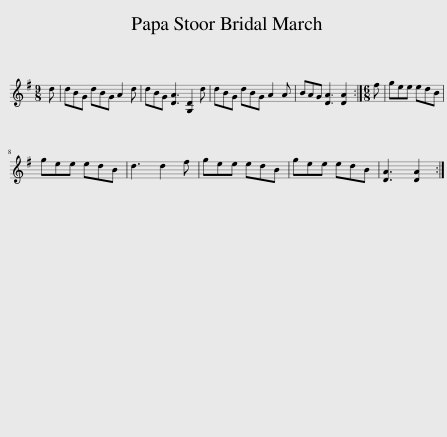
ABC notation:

X:1
L:1/8
M:9/8
I:linebreak $
K:G
V:1 treble
V:1
 d | dBG dBG A2 d | dBG [DA]3 [G,D]2 d | dBG dBG A2 A | BAG [DA]3 [DA]2 :| %5
[M:6/8] f | gee edB |$ gee edB | d3 d2 f | gee edB | %10
 gee edB | [DA]3 [DA]2 :| %12
